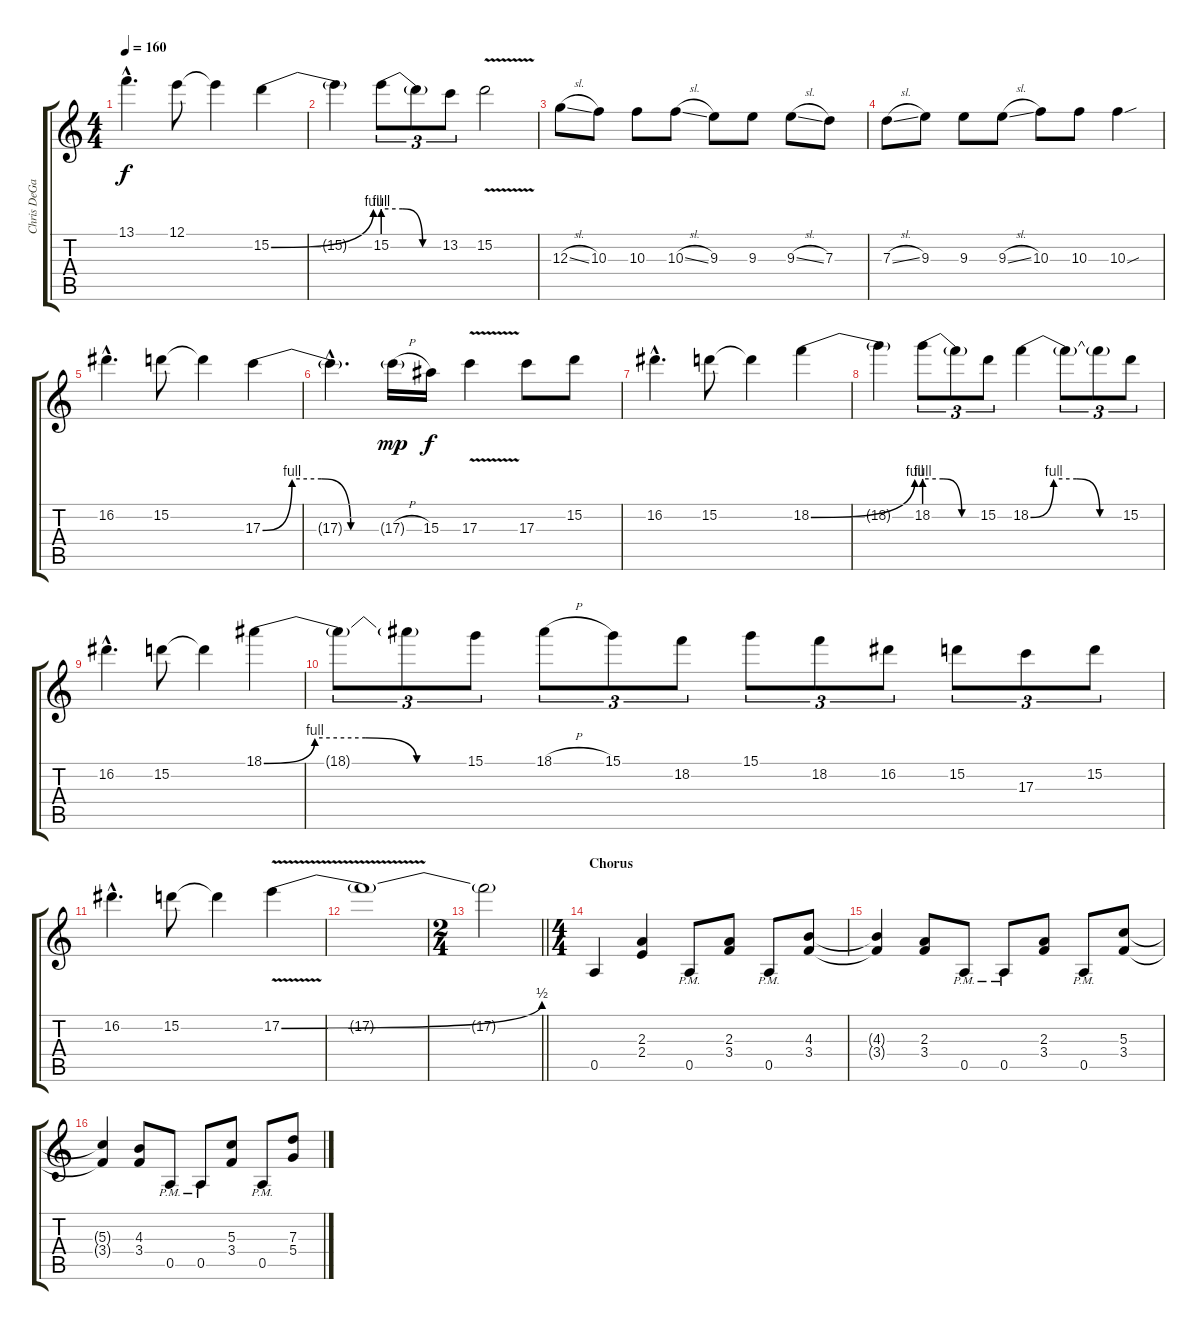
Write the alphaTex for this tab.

\track ("Chris DeGarmo" "Chris DeGa") {instrument distortionguitar}
\staff {score tabs}
\tuning (E4 B3 G3 D3 A2 E2) {hide}
\ts (4 4)
\tempo 160
\clef g2
\ks c
13.1{hac}.4{d dy f} 12.1.8 12.1{t}.4 15.2{be (bend 0 0 60 4)}.4 |
15.2{t}.4 15.2{be (custom 0 4 20 4 40 0 60 0)}.8{tu (3 2)} 15.2{t}.8{tu (3 2)} 13.2.8{tu (3 2)} 15.2{v}.2 |
12.3{sl}.8 10.3.8 10.3.8 10.3{sl}.8 9.3.8 9.3.8 9.3{sl}.8 7.3.8 |
7.3{sl}.8 9.3.8 9.3.8 9.3{sl}.8 10.3.8 10.3.8 10.3{sou}.4 |
16.2{hac}.4{d} 15.2.8 15.2{t}.4 17.3{be (custom 0 0 15 4 30 4 45 0 60 0)}.4 |
17.3{hac t}.4{d} 17.3{h g}.16{dy mp} 15.3.16{dy f} 17.3{v}.4 17.3.8 15.2.8 |
16.2{hac}.4{d} 15.2.8 15.2{t}.4 18.2{be (bend 0 0 60 4)}.4 |
18.2{t}.4 18.2{be (custom 0 4 20 4 40 0 60 0)}.8{tu (3 2)} 18.2{t}.8{tu (3 2)} 15.2.8{tu (3 2)} 18.2{be (custom 0 0 15 4 30 4 45 0 60 0)}.4 18.2{t}.8{tu (3 2)} 18.2{t}.8{tu (3 2)} 15.2.8{tu (3 2)} |
16.2{hac}.4{d} 15.2.8 15.2{t}.4 18.1{be (custom 0 0 15 4 30 4 45 0 60 0)}.4 |
18.1{t}.8{tu (3 2)} 18.1{t}.8{tu (3 2)} 15.1.8{tu (3 2)} 18.1{h}.8{tu (3 2)} 15.1.8{tu (3 2)} 18.2.8{tu (3 2)} 15.1.8{tu (3 2)} 18.2.8{tu (3 2)} 16.2.8{tu (3 2)} 15.2.8{tu (3 2)} 17.3.8{tu (3 2)} 15.2.8{tu (3 2)} |
16.2{hac}.4{d} 15.2.8 15.2{t}.4 17.2{be (bend 0 0 60 2) v}.4 |
17.2{t}.1 |
\ts (2 4)
\barLineRight lightlight
17.2{t}.2 |
\ts (4 4)
\section ("" "Chorus")
0.5.4 (2.3 2.4).4 0.5{pm}.8 (2.3 3.4).8 0.5{pm}.8 (4.3 3.4).8 |
(4.3{t} 3.4{t}).4 (2.3 3.4).8 0.5{pm}.8 0.5{pm}.8 (2.3 3.4).8 0.5{pm}.8 (5.3 3.4).8 |
(5.3{t} 3.4{t}).4 (4.3 3.4).8 0.5{pm}.8 0.5{pm}.8 (5.3 3.4).8 0.5{pm}.8 (7.3 5.4).8
